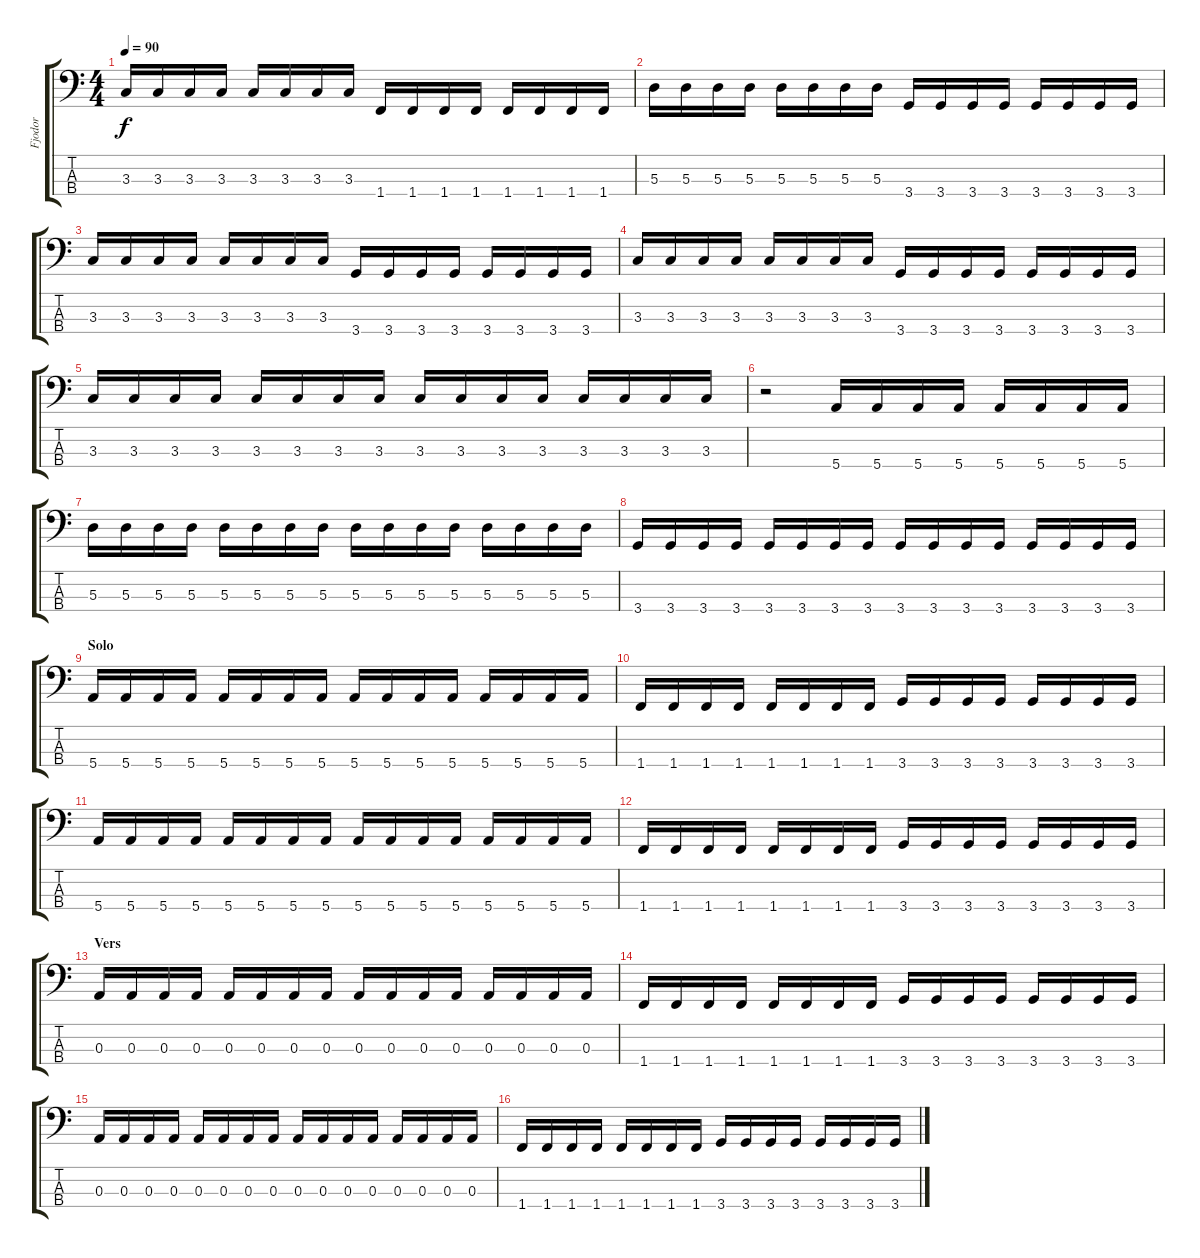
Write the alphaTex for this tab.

\track ("Fjodor" "Fjodor") {instrument electricbassfinger}
\staff {score tabs}
\tuning (G2 D2 A1 E1) {hide}
\ts (4 4)
\tempo 90
\clef f4
\ks c
3.3.16{dy f} 3.3.16 3.3.16 3.3.16 3.3.16 3.3.16 3.3.16 3.3.16 1.4.16 1.4.16 1.4.16 1.4.16 1.4.16 1.4.16 1.4.16 1.4.16 |
5.3.16 5.3.16 5.3.16 5.3.16 5.3.16 5.3.16 5.3.16 5.3.16 3.4.16 3.4.16 3.4.16 3.4.16 3.4.16 3.4.16 3.4.16 3.4.16 |
3.3.16 3.3.16 3.3.16 3.3.16 3.3.16 3.3.16 3.3.16 3.3.16 3.4.16 3.4.16 3.4.16 3.4.16 3.4.16 3.4.16 3.4.16 3.4.16 |
3.3.16 3.3.16 3.3.16 3.3.16 3.3.16 3.3.16 3.3.16 3.3.16 3.4.16 3.4.16 3.4.16 3.4.16 3.4.16 3.4.16 3.4.16 3.4.16 |
3.3.16 3.3.16 3.3.16 3.3.16 3.3.16 3.3.16 3.3.16 3.3.16 3.3.16 3.3.16 3.3.16 3.3.16 3.3.16 3.3.16 3.3.16 3.3.16 |
r.2 5.4.16 5.4.16 5.4.16 5.4.16 5.4.16 5.4.16 5.4.16 5.4.16 |
5.3.16 5.3.16 5.3.16 5.3.16 5.3.16 5.3.16 5.3.16 5.3.16 5.3.16 5.3.16 5.3.16 5.3.16 5.3.16 5.3.16 5.3.16 5.3.16 |
3.4.16 3.4.16 3.4.16 3.4.16 3.4.16 3.4.16 3.4.16 3.4.16 3.4.16 3.4.16 3.4.16 3.4.16 3.4.16 3.4.16 3.4.16 3.4.16 |
\section ("" "Solo")
5.4.16 5.4.16 5.4.16 5.4.16 5.4.16 5.4.16 5.4.16 5.4.16 5.4.16 5.4.16 5.4.16 5.4.16 5.4.16 5.4.16 5.4.16 5.4.16 |
1.4.16 1.4.16 1.4.16 1.4.16 1.4.16 1.4.16 1.4.16 1.4.16 3.4.16 3.4.16 3.4.16 3.4.16 3.4.16 3.4.16 3.4.16 3.4.16 |
5.4.16 5.4.16 5.4.16 5.4.16 5.4.16 5.4.16 5.4.16 5.4.16 5.4.16 5.4.16 5.4.16 5.4.16 5.4.16 5.4.16 5.4.16 5.4.16 |
1.4.16 1.4.16 1.4.16 1.4.16 1.4.16 1.4.16 1.4.16 1.4.16 3.4.16 3.4.16 3.4.16 3.4.16 3.4.16 3.4.16 3.4.16 3.4.16 |
\section ("" "Vers")
0.3.16 0.3.16 0.3.16 0.3.16 0.3.16 0.3.16 0.3.16 0.3.16 0.3.16 0.3.16 0.3.16 0.3.16 0.3.16 0.3.16 0.3.16 0.3.16 |
1.4.16 1.4.16 1.4.16 1.4.16 1.4.16 1.4.16 1.4.16 1.4.16 3.4.16 3.4.16 3.4.16 3.4.16 3.4.16 3.4.16 3.4.16 3.4.16 |
0.3.16 0.3.16 0.3.16 0.3.16 0.3.16 0.3.16 0.3.16 0.3.16 0.3.16 0.3.16 0.3.16 0.3.16 0.3.16 0.3.16 0.3.16 0.3.16 |
1.4.16 1.4.16 1.4.16 1.4.16 1.4.16 1.4.16 1.4.16 1.4.16 3.4.16 3.4.16 3.4.16 3.4.16 3.4.16 3.4.16 3.4.16 3.4.16
